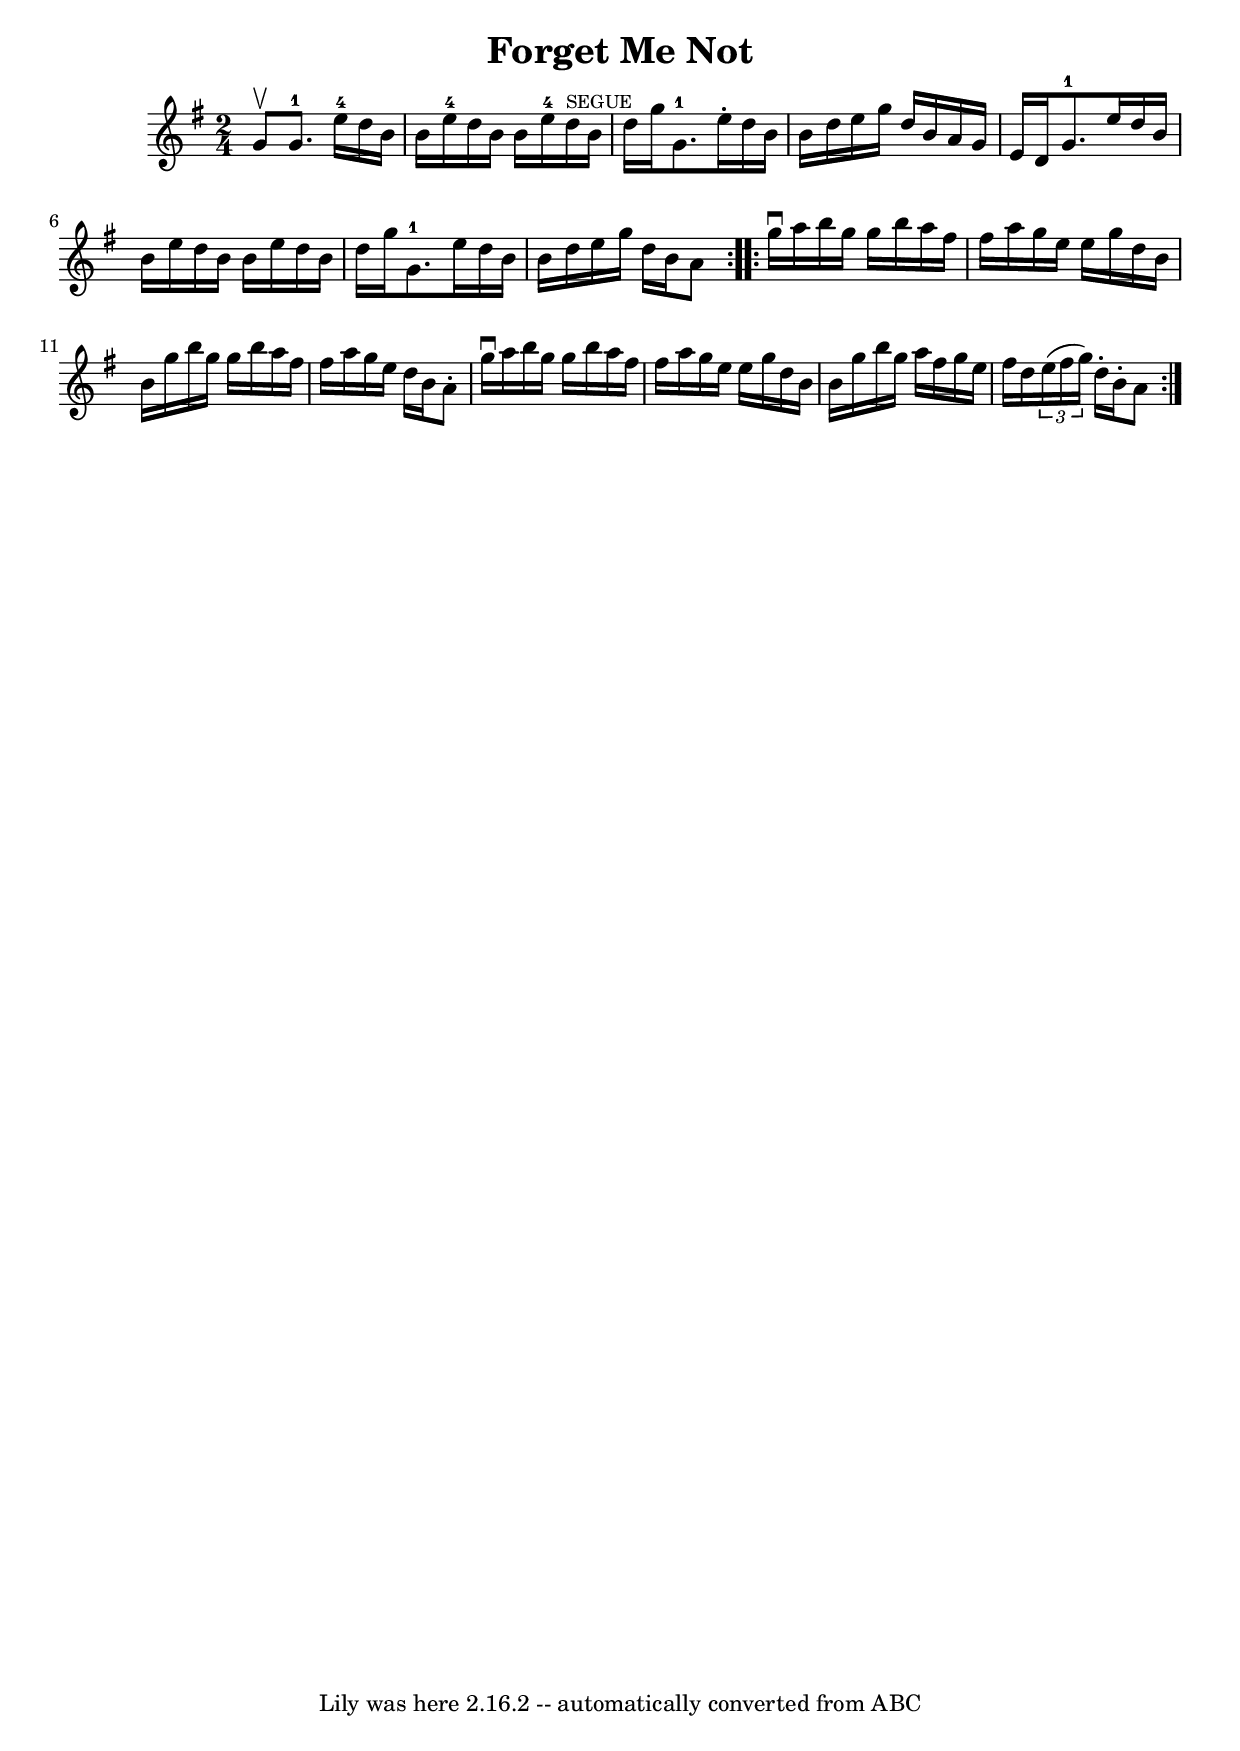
\version "2.16.2"
\include "Mammoth.ily"
\header {
  %% book = "Ryan's Mammoth Collection"
  crossRefNumber = "1"
  footnotes = "\\\\378"
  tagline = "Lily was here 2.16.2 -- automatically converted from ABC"
  title = "Forget Me Not"

}
voicedefault =  {



  \repeat volta 2 {

    \time 2/4 
    \key g \major
    g'8^\upbow |
    g'8.-1 e''16-4   
    d''16 b'16 b'16 e''16-4   |
    d''16 b'16 b'16 e''16-4 d''16^\segue b'16 d''16 g''16    |
    g'8.-1   
    e''16-. d''16 b'16 b'16 d''16    |
    e''16 g''16 d''16 
    b'16 a'16 g'16 e'16 d'16    |
    g'8.-1 e''16    
    d''16 b'16 b'16 e''16    |
    d''16 b'16 b'16 e''16    
    d''16 b'16 d''16 g''16    |
    g'8.-1 e''16 d''16    
    b'16 b'16 d''16    |
    e''16 g''16 d''16 b'16 a'8  
  }   
  
  \repeat volta 2 {
    g''16^\downbow a''16  |
    b''16 g''16    
    g''16 b''16 a''16 fis''16 fis''16 a''16    |
    g''16    
    e''16 e''16 g''16 d''16 b'16 b'16 g''16    |
    b''16   
    g''16 g''16 b''16 a''16 fis''16 fis''16 a''16    |
    
    g''16 e''16 d''16 b'16 a'8-. g''16^\downbow a''16    |
    
    b''16 g''16 g''16 b''16 a''16 fis''16 fis''16 a''16     |
    g''16 e''16 e''16 g''16 d''16 b'16 b'16 g''16    |
    b''16 g''16 a''16 fis''16 g''16 e''16 fis''16    
    d''16    |
    \times 2/3 { e''16 (fis''16 g''16) 
	       } d''16-.  
    b'16-. a'8  
  }   

}

\score{
  <<

    \context Staff="default"
    {
      \voicedefault 
      
    }

  >>
  \layout {
    
  }
  \midi {
  }

}
